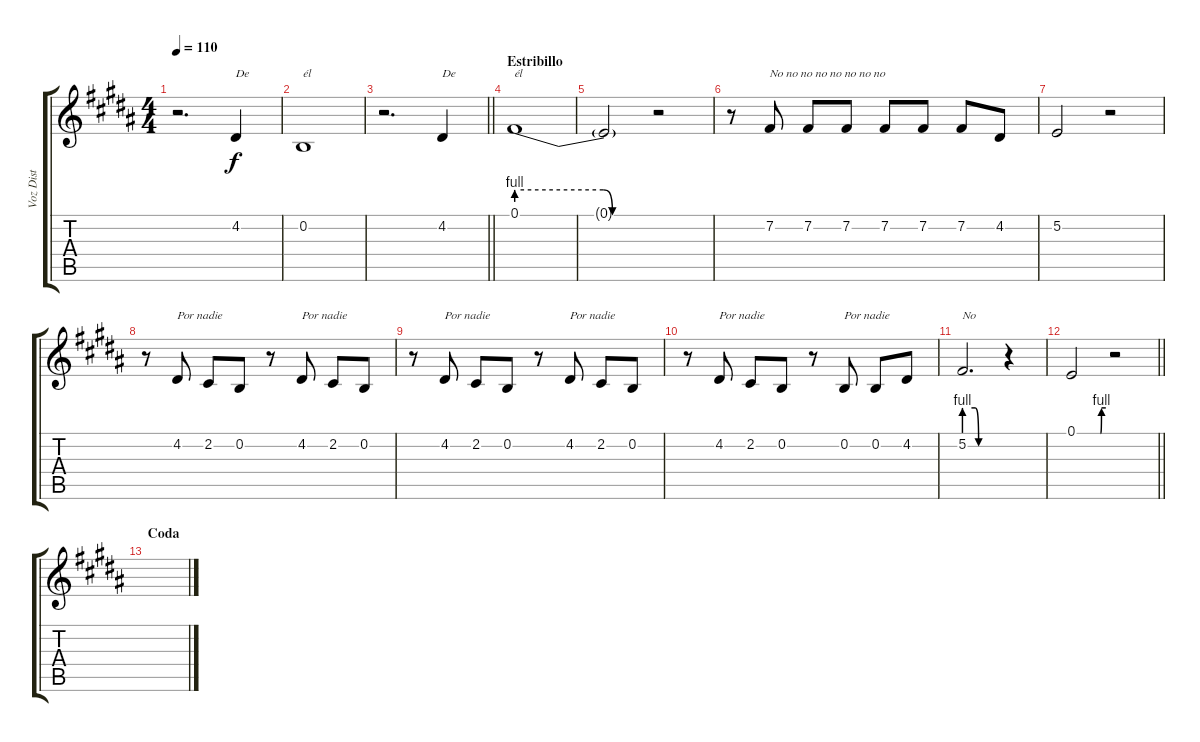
\track ("Voz Dist" "Voz Dist") {instrument bassoon}
\staff {score tabs}
\tuning (E4 B3 G3 D3 A2 E2) {hide}
\ts (4 4)
\tempo 110
\clef g2
\ks b
r.2{d dy f} 4.2.4{txt "De"} |
0.2.1{txt "él"} |
\barLineRight lightlight
r.2{d} 4.2.4{txt "De"} |
\section ("" "Estribillo")
0.1{be (custom 0 4 38 4 42 0 60 0)}.1{txt "él"} |
0.1{t}.2 r.2 |
r.8 7.2.8{txt "No no no no no no no no"} 7.2.8 7.2.8 7.2.8 7.2.8 7.2.8 4.2.8 |
5.2.2 r.2 |
r.8 4.2.8{txt "Por nadie"} 2.2.8 0.2.8 r.8 4.2.8{txt "Por nadie"} 2.2.8 0.2.8 |
r.8 4.2.8{txt "Por nadie"} 2.2.8 0.2.8 r.8 4.2.8{txt "Por nadie"} 2.2.8 0.2.8 |
r.8 4.2.8{txt "Por nadie"} 2.2.8 0.2.8 r.8 0.2.8{txt "Por nadie"} 0.2.8 4.2.8 |
5.2{be (custom 0 4 18 4 24 0 40 0 60 0)}.2{d txt "No"} r.4 |
\barLineRight lightlight
0.1{be (custom 0 0 49 0 51 4 60 4)}.2 r.2 |
\section ("" "Coda")
